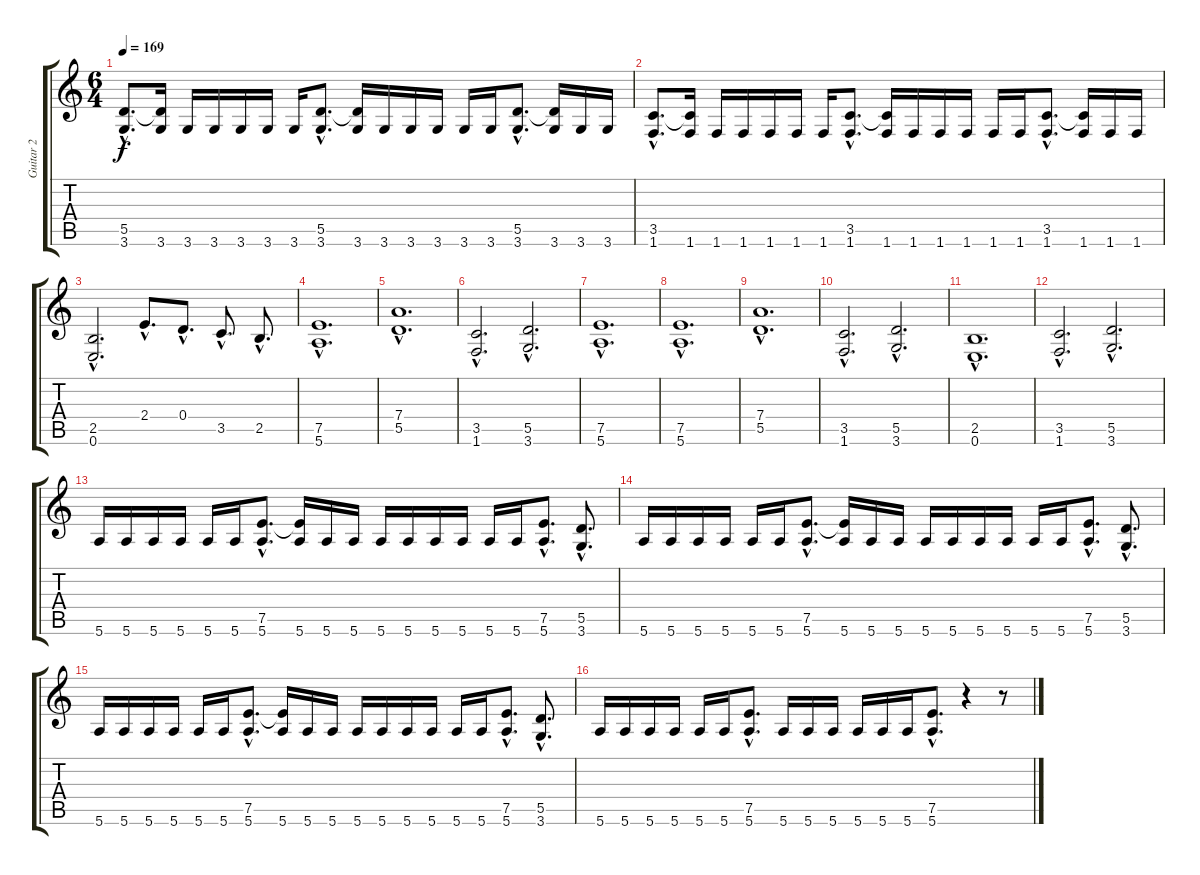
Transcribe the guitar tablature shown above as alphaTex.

\track ("Guitar 2" "Guitar 2") {instrument distortionguitar}
\staff {score tabs}
\tuning (E4 B3 G3 D3 A2 E2) {hide}
\ts (6 4)
\tempo 169
\clef g2
\ks c
(5.5{hac} 3.6{hac}).8{d dy f} (5.5{t} 3.6).16 3.6.16 3.6.16 3.6.16 3.6.16 3.6.16 (5.5{hac} 3.6{hac}).8{d} (5.5{t} 3.6).16 3.6.16 3.6.16 3.6.16 3.6.16 3.6.16 (5.5{hac} 3.6{hac}).8{d} (5.5{t} 3.6).16 3.6.16 3.6.16 |
(3.5{hac} 1.6{hac}).8{d} (3.5{t} 1.6).16 1.6.16 1.6.16 1.6.16 1.6.16 1.6.16 (3.5{hac} 1.6{hac}).8{d} (3.5{t} 1.6).16 1.6.16 1.6.16 1.6.16 1.6.16 1.6.16 (3.5{hac} 1.6{hac}).8{d} (3.5{t} 1.6).16 1.6.16 1.6.16 |
(2.5{hac} 0.6{hac}).2{d} 2.4{hac}.8{d} 0.4{hac}.8{d} 3.5{hac}.8{d} 2.5{hac}.8{d} |
(7.5{hac} 5.6{hac}).1{d} |
(7.4{hac} 5.5{hac}).1{d} |
(3.5{hac} 1.6{hac}).2{d} (5.5{hac} 3.6{hac}).2{d} |
(7.5{hac} 5.6{hac}).1{d} |
(7.5{hac} 5.6{hac}).1{d} |
(7.4{hac} 5.5{hac}).1{d} |
(3.5{hac} 1.6{hac}).2{d} (5.5{hac} 3.6{hac}).2{d} |
(2.5{hac} 0.6{hac}).1{d} |
(3.5{hac} 1.6{hac}).2{d} (5.5{hac} 3.6{hac}).2{d} |
5.6.16 5.6.16 5.6.16 5.6.16 5.6.16 5.6.16 (7.5{hac} 5.6{hac}).8{d} (7.5{t} 5.6).16 5.6.16 5.6.16 5.6.16 5.6.16 5.6.16 5.6.16 5.6.16 5.6.16 (7.5{hac} 5.6{hac}).8{d} (5.5{hac} 3.6{hac}).8{d} |
5.6.16 5.6.16 5.6.16 5.6.16 5.6.16 5.6.16 (7.5{hac} 5.6{hac}).8{d} (7.5{t} 5.6).16 5.6.16 5.6.16 5.6.16 5.6.16 5.6.16 5.6.16 5.6.16 5.6.16 (7.5{hac} 5.6{hac}).8{d} (5.5{hac} 3.6{hac}).8{d} |
5.6.16 5.6.16 5.6.16 5.6.16 5.6.16 5.6.16 (7.5{hac} 5.6{hac}).8{d} (7.5{t} 5.6).16 5.6.16 5.6.16 5.6.16 5.6.16 5.6.16 5.6.16 5.6.16 5.6.16 (7.5{hac} 5.6{hac}).8{d} (5.5{hac} 3.6{hac}).8{d} |
5.6.16 5.6.16 5.6.16 5.6.16 5.6.16 5.6.16 (7.5{hac} 5.6{hac}).8{d} 5.6.16 5.6.16 5.6.16 5.6.16 5.6.16 5.6.16 (7.5{hac} 5.6{hac}).8{d} r.4 r.8
